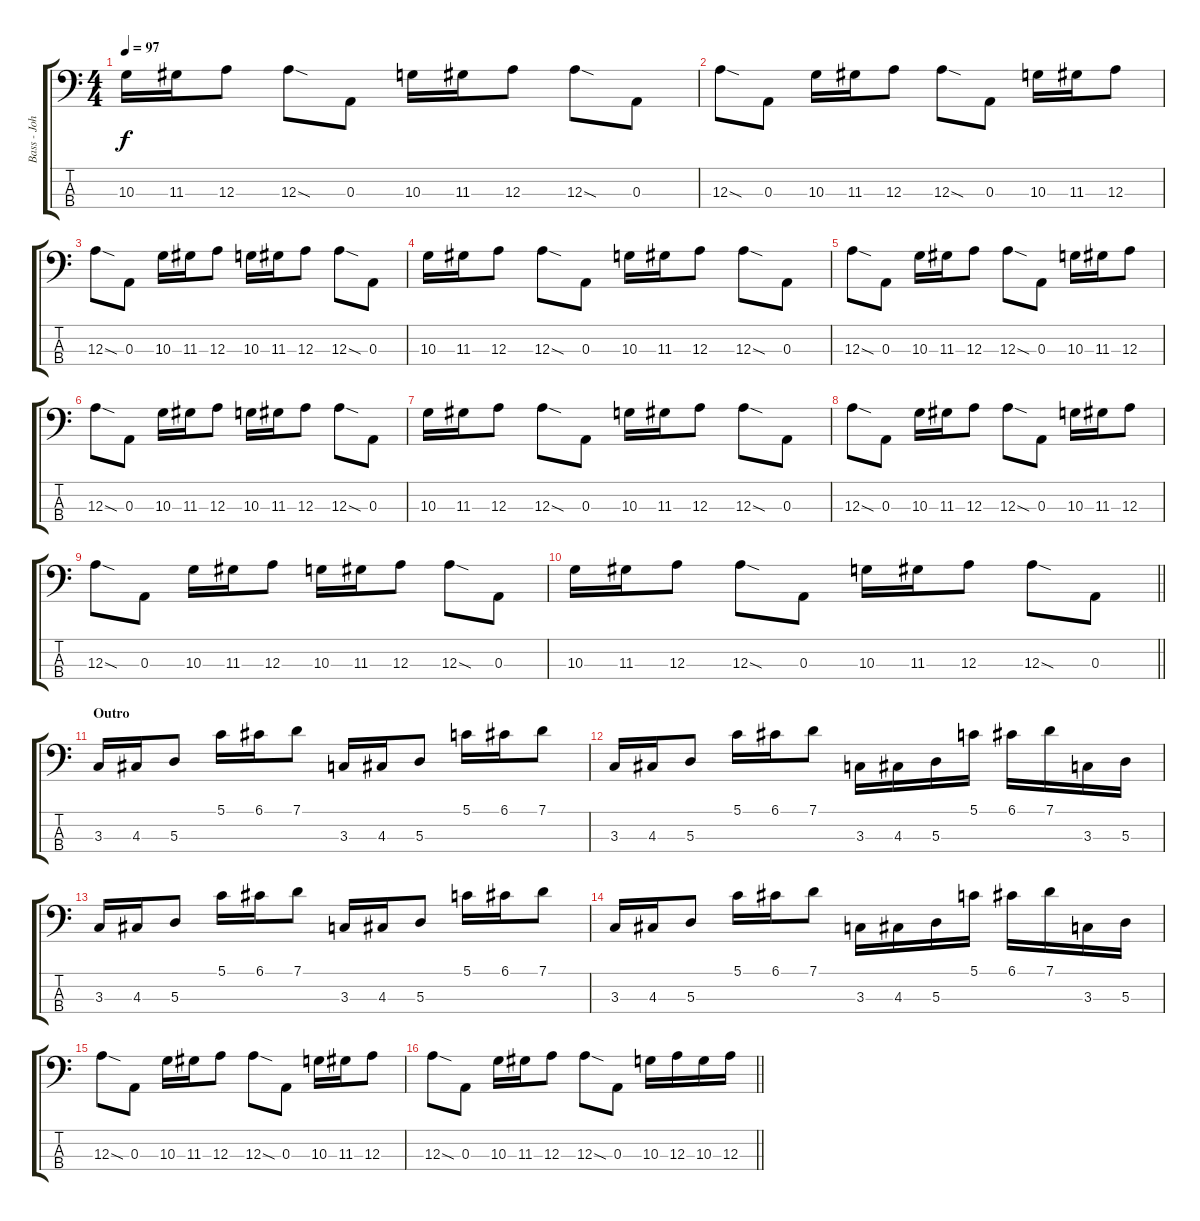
\track ("Bass - John Paul Jones" "Bass - Joh") {instrument electricbassfinger}
\staff {score tabs}
\tuning (G2 D2 A1 E1) {hide}
\ts (4 4)
\tempo 97
\clef f4
\ks c
10.3.16{dy f} 11.3.16 12.3.8 12.3{sod}.8 0.3.8 10.3.16 11.3.16 12.3.8 12.3{sod}.8 0.3.8 |
12.3{sod}.8 0.3.8 10.3.16 11.3.16 12.3.8 12.3{sod}.8 0.3.8 10.3.16 11.3.16 12.3.8 |
12.3{sod}.8 0.3.8 10.3.16 11.3.16 12.3.8 10.3.16 11.3.16 12.3.8 12.3{sod}.8 0.3.8 |
10.3.16 11.3.16 12.3.8 12.3{sod}.8 0.3.8 10.3.16 11.3.16 12.3.8 12.3{sod}.8 0.3.8 |
12.3{sod}.8 0.3.8 10.3.16 11.3.16 12.3.8 12.3{sod}.8 0.3.8 10.3.16 11.3.16 12.3.8 |
12.3{sod}.8 0.3.8 10.3.16 11.3.16 12.3.8 10.3.16 11.3.16 12.3.8 12.3{sod}.8 0.3.8 |
10.3.16 11.3.16 12.3.8 12.3{sod}.8 0.3.8 10.3.16 11.3.16 12.3.8 12.3{sod}.8 0.3.8 |
12.3{sod}.8 0.3.8 10.3.16 11.3.16 12.3.8 12.3{sod}.8 0.3.8 10.3.16 11.3.16 12.3.8 |
12.3{sod}.8 0.3.8 10.3.16 11.3.16 12.3.8 10.3.16 11.3.16 12.3.8 12.3{sod}.8 0.3.8 |
\barLineRight lightlight
10.3.16 11.3.16 12.3.8 12.3{sod}.8 0.3.8 10.3.16 11.3.16 12.3.8 12.3{sod}.8 0.3.8 |
\section ("" "Outro")
3.3.16 4.3.16 5.3.8 5.1.16 6.1.16 7.1.8 3.3.16 4.3.16 5.3.8 5.1.16 6.1.16 7.1.8 |
3.3.16 4.3.16 5.3.8 5.1.16 6.1.16 7.1.8 3.3.16 4.3.16 5.3.16 5.1.16 6.1.16 7.1.16 3.3.16 5.3.16 |
3.3.16 4.3.16 5.3.8 5.1.16 6.1.16 7.1.8 3.3.16 4.3.16 5.3.8 5.1.16 6.1.16 7.1.8 |
3.3.16 4.3.16 5.3.8 5.1.16 6.1.16 7.1.8 3.3.16 4.3.16 5.3.16 5.1.16 6.1.16 7.1.16 3.3.16 5.3.16 |
12.3{sod}.8 0.3.8 10.3.16 11.3.16 12.3.8 12.3{sod}.8 0.3.8 10.3.16 11.3.16 12.3.8 |
\barLineRight lightlight
12.3{sod}.8 0.3.8 10.3.16 11.3.16 12.3.8 12.3{sod}.8 0.3.8 10.3.16 12.3.16 10.3.16 12.3.16
